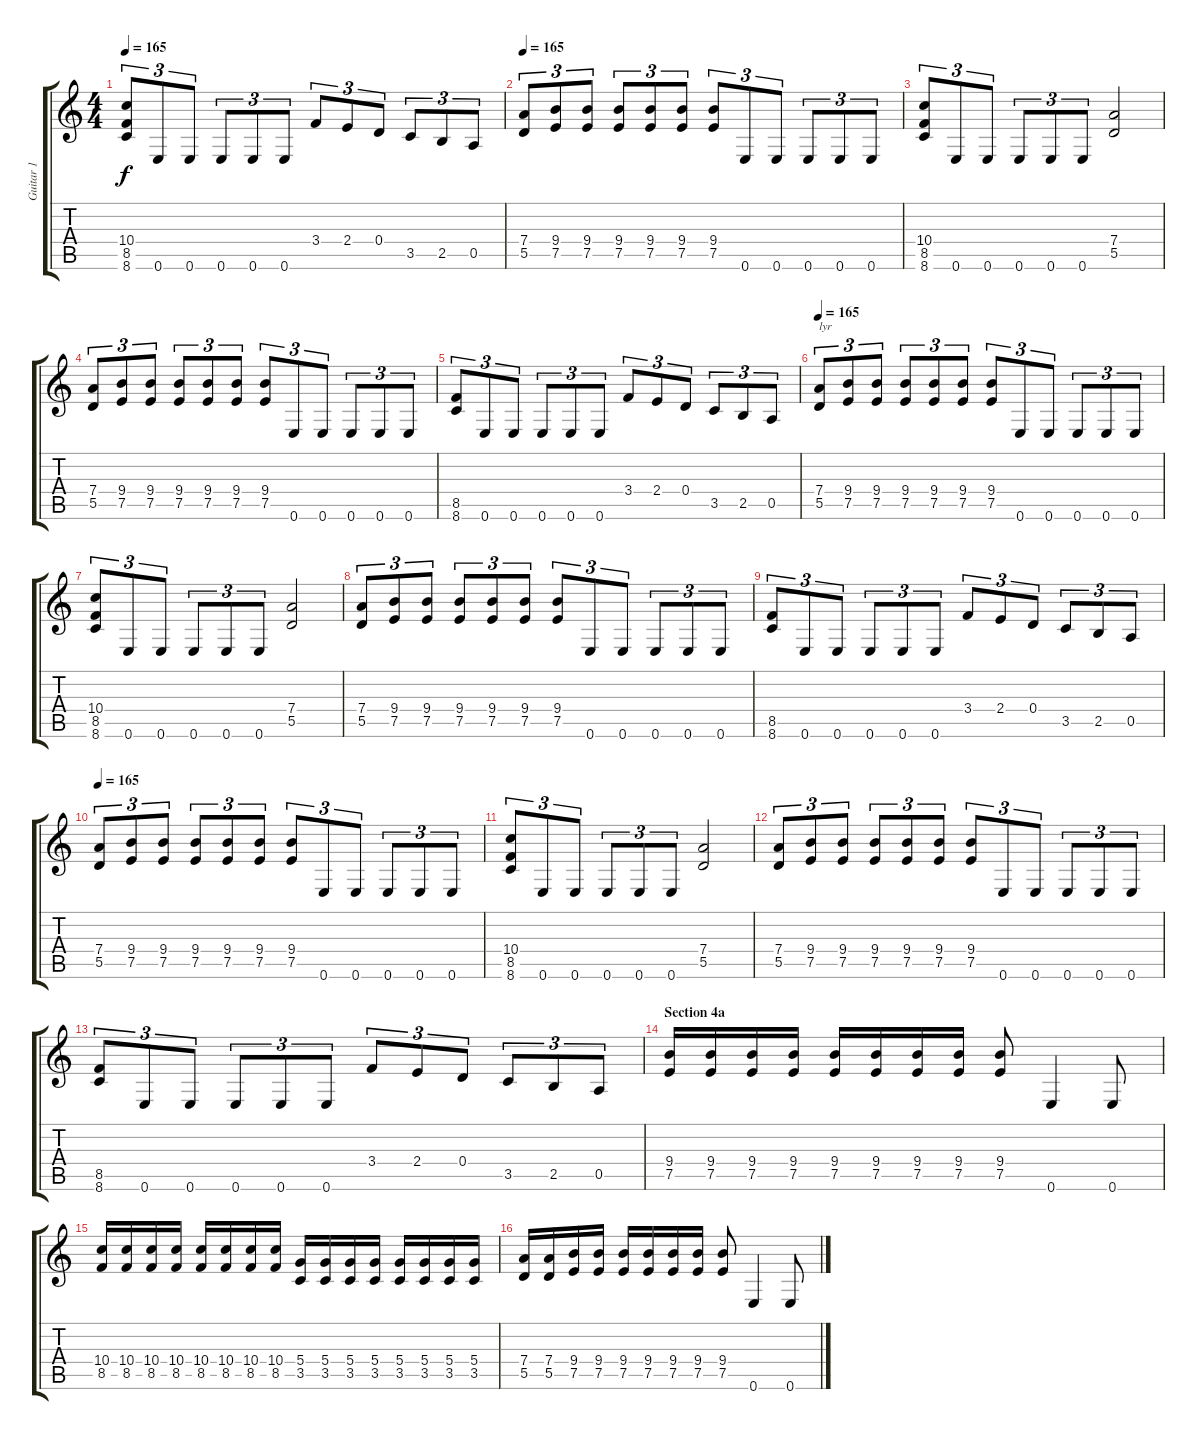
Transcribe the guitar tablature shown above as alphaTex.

\track ("Guitar 1" "Guitar 1") {instrument distortionguitar}
\staff {score tabs}
\tuning (E4 B3 G3 D3 A2 E2) {hide}
\ts (4 4)
\tempo 165
\clef g2
\ks c
(10.4 8.5 8.6).8{tu (3 2) dy f} 0.6.8{tu (3 2)} 0.6.8{tu (3 2)} 0.6.8{tu (3 2)} 0.6.8{tu (3 2)} 0.6.8{tu (3 2)} 3.4.8{tu (3 2)} 2.4.8{tu (3 2)} 0.4.8{tu (3 2)} 3.5.8{tu (3 2)} 2.5.8{tu (3 2)} 0.5.8{tu (3 2)} |
\tempo 165
(7.4 5.5).8{tu (3 2)} (9.4 7.5).8{tu (3 2)} (9.4 7.5).8{tu (3 2)} (9.4 7.5).8{tu (3 2)} (9.4 7.5).8{tu (3 2)} (9.4 7.5).8{tu (3 2)} (9.4 7.5).8{tu (3 2)} 0.6.8{tu (3 2)} 0.6.8{tu (3 2)} 0.6.8{tu (3 2)} 0.6.8{tu (3 2)} 0.6.8{tu (3 2)} |
(10.4 8.5 8.6).8{tu (3 2)} 0.6.8{tu (3 2)} 0.6.8{tu (3 2)} 0.6.8{tu (3 2)} 0.6.8{tu (3 2)} 0.6.8{tu (3 2)} (7.4 5.5).2 |
(7.4 5.5).8{tu (3 2)} (9.4 7.5).8{tu (3 2)} (9.4 7.5).8{tu (3 2)} (9.4 7.5).8{tu (3 2)} (9.4 7.5).8{tu (3 2)} (9.4 7.5).8{tu (3 2)} (9.4 7.5).8{tu (3 2)} 0.6.8{tu (3 2)} 0.6.8{tu (3 2)} 0.6.8{tu (3 2)} 0.6.8{tu (3 2)} 0.6.8{tu (3 2)} |
(8.5 8.6).8{tu (3 2)} 0.6.8{tu (3 2)} 0.6.8{tu (3 2)} 0.6.8{tu (3 2)} 0.6.8{tu (3 2)} 0.6.8{tu (3 2)} 3.4.8{tu (3 2)} 2.4.8{tu (3 2)} 0.4.8{tu (3 2)} 3.5.8{tu (3 2)} 2.5.8{tu (3 2)} 0.5.8{tu (3 2)} |
\tempo 165
(7.4 5.5).8{tu (3 2) txt "lyr"} (9.4 7.5).8{tu (3 2)} (9.4 7.5).8{tu (3 2)} (9.4 7.5).8{tu (3 2)} (9.4 7.5).8{tu (3 2)} (9.4 7.5).8{tu (3 2)} (9.4 7.5).8{tu (3 2)} 0.6.8{tu (3 2)} 0.6.8{tu (3 2)} 0.6.8{tu (3 2)} 0.6.8{tu (3 2)} 0.6.8{tu (3 2)} |
(10.4 8.5 8.6).8{tu (3 2)} 0.6.8{tu (3 2)} 0.6.8{tu (3 2)} 0.6.8{tu (3 2)} 0.6.8{tu (3 2)} 0.6.8{tu (3 2)} (7.4 5.5).2 |
(7.4 5.5).8{tu (3 2)} (9.4 7.5).8{tu (3 2)} (9.4 7.5).8{tu (3 2)} (9.4 7.5).8{tu (3 2)} (9.4 7.5).8{tu (3 2)} (9.4 7.5).8{tu (3 2)} (9.4 7.5).8{tu (3 2)} 0.6.8{tu (3 2)} 0.6.8{tu (3 2)} 0.6.8{tu (3 2)} 0.6.8{tu (3 2)} 0.6.8{tu (3 2)} |
(8.5 8.6).8{tu (3 2)} 0.6.8{tu (3 2)} 0.6.8{tu (3 2)} 0.6.8{tu (3 2)} 0.6.8{tu (3 2)} 0.6.8{tu (3 2)} 3.4.8{tu (3 2)} 2.4.8{tu (3 2)} 0.4.8{tu (3 2)} 3.5.8{tu (3 2)} 2.5.8{tu (3 2)} 0.5.8{tu (3 2)} |
\tempo 165
(7.4 5.5).8{tu (3 2)} (9.4 7.5).8{tu (3 2)} (9.4 7.5).8{tu (3 2)} (9.4 7.5).8{tu (3 2)} (9.4 7.5).8{tu (3 2)} (9.4 7.5).8{tu (3 2)} (9.4 7.5).8{tu (3 2)} 0.6.8{tu (3 2)} 0.6.8{tu (3 2)} 0.6.8{tu (3 2)} 0.6.8{tu (3 2)} 0.6.8{tu (3 2)} |
(10.4 8.5 8.6).8{tu (3 2)} 0.6.8{tu (3 2)} 0.6.8{tu (3 2)} 0.6.8{tu (3 2)} 0.6.8{tu (3 2)} 0.6.8{tu (3 2)} (7.4 5.5).2 |
(7.4 5.5).8{tu (3 2)} (9.4 7.5).8{tu (3 2)} (9.4 7.5).8{tu (3 2)} (9.4 7.5).8{tu (3 2)} (9.4 7.5).8{tu (3 2)} (9.4 7.5).8{tu (3 2)} (9.4 7.5).8{tu (3 2)} 0.6.8{tu (3 2)} 0.6.8{tu (3 2)} 0.6.8{tu (3 2)} 0.6.8{tu (3 2)} 0.6.8{tu (3 2)} |
(8.5 8.6).8{tu (3 2)} 0.6.8{tu (3 2)} 0.6.8{tu (3 2)} 0.6.8{tu (3 2)} 0.6.8{tu (3 2)} 0.6.8{tu (3 2)} 3.4.8{tu (3 2)} 2.4.8{tu (3 2)} 0.4.8{tu (3 2)} 3.5.8{tu (3 2)} 2.5.8{tu (3 2)} 0.5.8{tu (3 2)} |
\section ("" "Section 4a")
(9.4 7.5).16 (9.4 7.5).16 (9.4 7.5).16 (9.4 7.5).16 (9.4 7.5).16 (9.4 7.5).16 (9.4 7.5).16 (9.4 7.5).16 (9.4 7.5).8 0.6.4 0.6.8 |
(10.4 8.5).16 (10.4 8.5).16 (10.4 8.5).16 (10.4 8.5).16 (10.4 8.5).16 (10.4 8.5).16 (10.4 8.5).16 (10.4 8.5).16 (5.4 3.5).16 (5.4 3.5).16 (5.4 3.5).16 (5.4 3.5).16 (5.4 3.5).16 (5.4 3.5).16 (5.4 3.5).16 (5.4 3.5).16 |
(7.4 5.5).16 (7.4 5.5).16 (9.4 7.5).16 (9.4 7.5).16 (9.4 7.5).16 (9.4 7.5).16 (9.4 7.5).16 (9.4 7.5).16 (9.4 7.5).8 0.6.4 0.6.8
